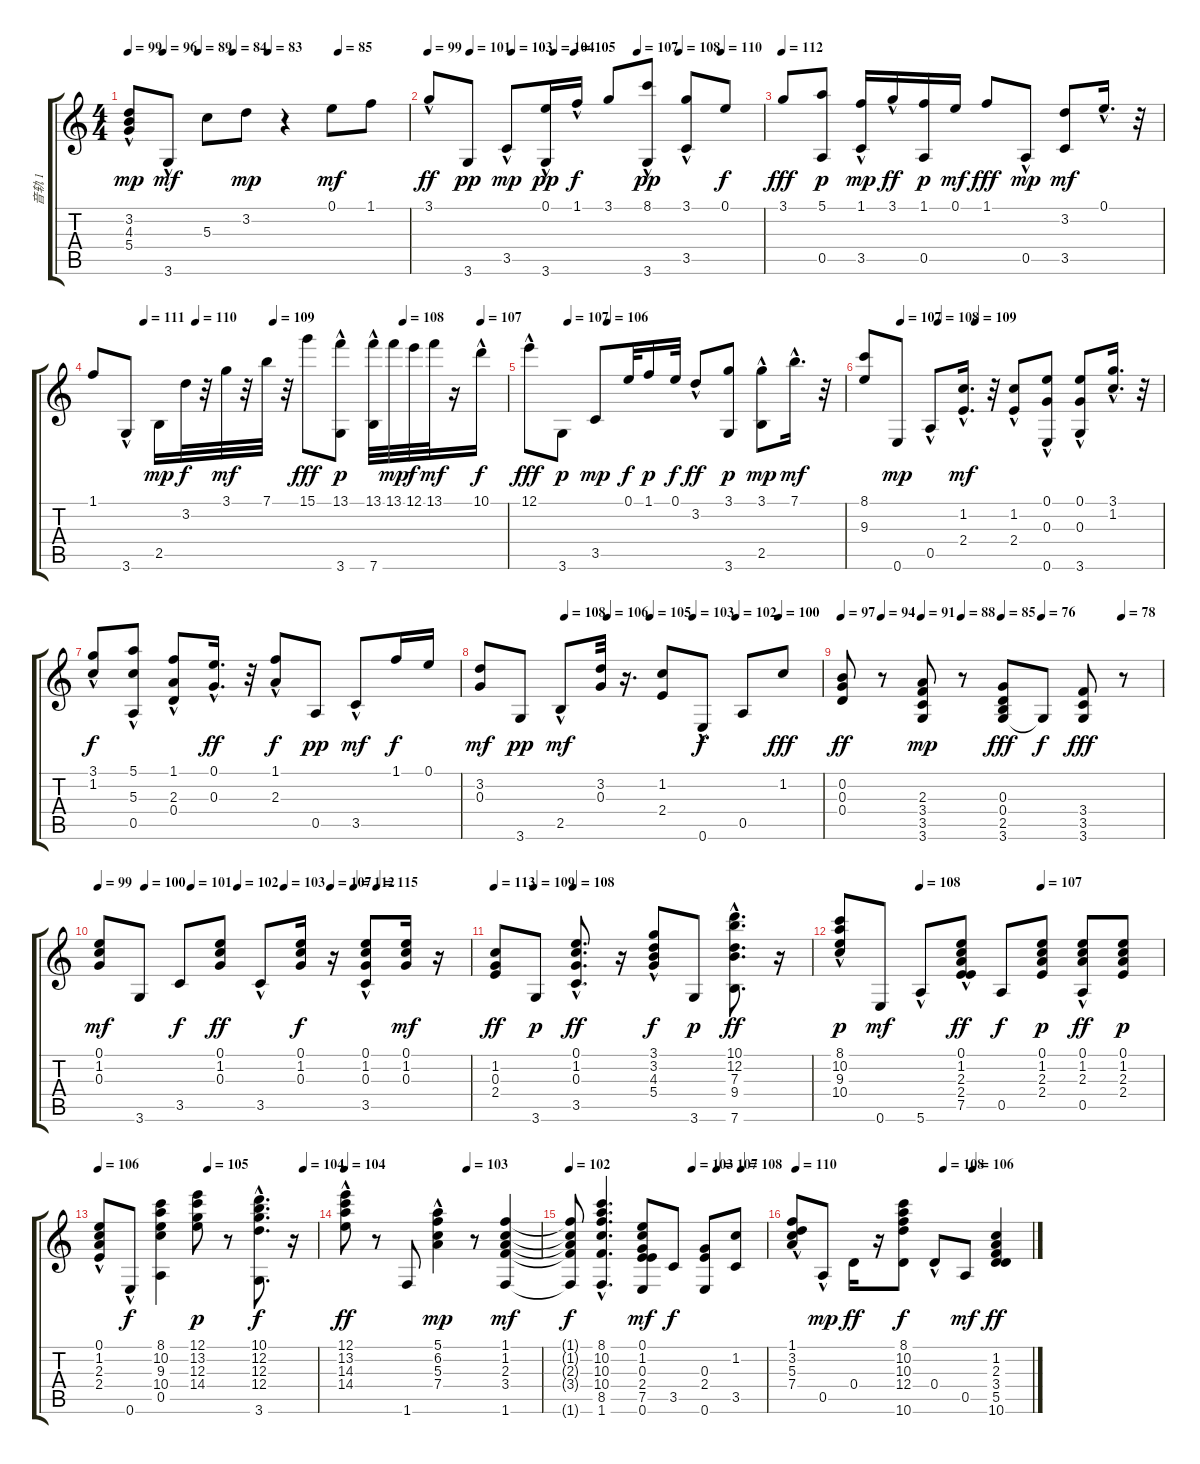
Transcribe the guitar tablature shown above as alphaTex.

\track ("音轨 1" "音轨 1") {instrument acousticguitarsteel}
\staff {score tabs}
\tuning (E4 B3 G3 D3 A2 E2) {hide}
\ts (4 4)
\tempo 99
\tempo (96 0.125)
\tempo (89 0.25)
\tempo (84 0.375)
\tempo (83 0.5)
\tempo (85 0.75)
\clef g2
\ks c
(3.2{hac} 4.3{hac} 5.4).8{dy mp} 3.6{hac}.8{dy mf} 5.3.8 3.2.8{dy mp} r.4 0.1.8{dy mf} 1.1.8 |
\tempo 99
\tempo (101 0.125)
\tempo (103 0.25)
\tempo (104 0.375)
\tempo (105 0.4375)
\tempo (107 0.625)
\tempo (108 0.75)
\tempo (110 0.875)
3.1{hac}.8{dy ff} 3.6.8{dy pp} 3.5{hac}.8{dy mp} (0.1{hac} 3.6{hac}).16{dy pp} 1.1{hac}.16{dy f} 3.1.8 (8.1{hac} 3.6).8{dy pp} (3.1 3.5{hac}).8 0.1.8{dy f} |
\tempo 112
3.1.8{dy fff} (5.1 0.5).8{dy p} (1.1 3.5{hac}).16{dy mp} 3.1{hac}.16{dy ff} (1.1 0.5).16{dy p} 0.1.16{dy mf} 1.1.8{dy fff} 0.5{hac}.8{dy mp} (3.2 3.5).8{dy mf} 0.1{hac}.16{d} r.32 |
\tempo (111 0.125)
\tempo (110 0.25)
\tempo (109 0.4375)
\tempo (108 0.75)
\tempo (107 0.9375)
1.1.8 3.6{hac}.8 2.5.16{dy mp} 3.2.32{dy f} r.32 3.1.32{dy mf} r.32 7.1.32 r.32 15.1.8{dy fff} (13.1{hac} 3.6).8{dy p} (13.1 7.6{hac}).32 13.1.32{dy mp} 12.1.32{dy f} 13.1.32{dy mf} r.16 10.1{hac}.16{dy f} |
\tempo (107 0.125)
\tempo (106 0.25)
12.1{hac}.8{dy fff} 3.6.8{dy p} 3.5.8{dy mp} 0.1.32{dy f} 1.1.16{dy p} 0.1.32{dy f} 3.2{hac}.8{dy ff} (3.1 3.6).8{dy p} (3.1{hac} 2.5{hac}).8{dy mp} 7.1{hac}.16{d dy mf} r.32 |
\tempo (107 0.125)
\tempo (108 0.25)
\tempo (109 0.375)
(8.1 9.3).8 0.6.8{dy mp} 0.5{hac}.8 (1.2{hac} 2.4{hac}).16{d dy mf} r.32 (1.2{hac} 2.4{hac}).8 (0.1{hac} 0.3{hac} 0.6).8 (0.1{hac} 0.3{hac} 3.6).8 (3.1{hac} 1.2{hac}).16{d} r.32 |
(3.1{hac} 1.2{hac}).8{dy f} (5.1{hac} 5.3{hac} 0.5).8 (1.1{hac} 2.3{hac} 0.4{hac}).8 (0.1{hac} 0.3{hac}).16{d dy ff} r.32 (1.1{hac} 2.3{hac}).8{dy f} 0.5.8{dy pp} 3.5{hac}.8{dy mf} 1.1.16{dy f} 0.1.16 |
\tempo (108 0.25)
\tempo (106 0.375)
\tempo (105 0.5)
\tempo (103 0.625)
\tempo (102 0.75)
\tempo (100 0.875)
(3.2 0.3).8{dy mf} 3.6.8{dy pp} 2.5{hac}.8{dy mf} (3.2 0.3).32 r.16{d} (1.2 2.4).8 0.6{hac}.8{dy f} 0.5.8 1.2.8{dy fff} |
\tempo 97
\tempo (94 0.125)
\tempo (91 0.25)
\tempo (88 0.375)
\tempo (85 0.5)
\tempo (76 0.625)
\tempo (78 0.875)
(0.2 0.3 0.4).8{dy ff} r.8 (2.3 3.4 3.5 3.6).8{dy mp} r.8 (0.3 0.4 2.5 3.6).8{dy fff} 3.6{t}.8{dy f} (3.4 3.5 3.6).8{dy fff} r.8 |
\tempo 99
\tempo (100 0.125)
\tempo (101 0.25)
\tempo (102 0.375)
\tempo (103 0.5)
\tempo (107 0.625)
\tempo (112 0.6875)
\tempo (115 0.75)
(0.1 1.2 0.3).8{dy mf} 3.6.8 3.5.8{dy f} (0.1 1.2 0.3).8{dy ff} 3.5{hac}.8 (0.1 1.2 0.3).16{dy f} r.16 (0.1 1.2 0.3 3.5{hac}).8 (0.1 1.2 0.3).16{dy mf} r.16 |
\tempo 113
\tempo (109 0.125)
\tempo (108 0.25)
(1.2 0.3 2.4).8{dy ff} 3.6.8{dy p} (0.1{hac} 1.2{hac} 0.3{hac} 3.5).8{d dy ff} r.16 (3.1{hac} 3.2{hac} 4.3 5.4{hac}).8{dy f} 3.6.8{dy p} (10.1{hac} 12.2{hac} 7.3{hac} 9.4{hac} 7.6{hac}).8{d dy ff} r.16 |
\tempo (108 0.25)
\tempo (107 0.625)
(8.1{hac} 10.2 9.3 10.4{hac}).8{dy p} 0.6.8{dy mf} 5.6{hac}.8 (0.1 1.2{hac} 2.3 2.4{hac} 7.5{hac}).8{dy ff} 0.5.8{dy f} (0.1 1.2 2.3 2.4).8{dy p} (0.1 1.2 2.3 0.5{hac}).8{dy ff} (0.1 1.2 2.3 2.4).8{dy p} |
\tempo 106
\tempo (105 0.5)
\tempo (104 0.9375)
(0.1{hac} 1.2 2.3{hac} 2.4).8 0.6{hac}.8{dy f} (8.1 10.2 9.3 10.4 0.5).4 (12.1 13.2 12.3 14.4).8{dy p} r.8 (10.1{hac} 12.2{hac} 12.3{hac} 12.4{hac} 3.6{hac}).8{d dy f} r.16 |
\tempo 104
\tempo (103 0.625)
(12.1{hac} 13.2 14.3{hac} 14.4{hac}).8{dy ff} r.8 1.6.8 (5.1{hac} 6.2 5.3 7.4).4{dy mp} r.8 (1.1 1.2 2.3 3.4 1.6).4{dy mf} |
\tempo 102
\tempo (103 0.625)
\tempo (107 0.75)
\tempo (108 0.875)
(1.1{t} 1.2{t} 2.3{t} 3.4{t} 1.6{t}).8{dy f} (8.1{hac} 10.2{hac} 10.3{hac} 10.4{hac} 8.5{hac} 1.6{hac}).4{d} (0.1 1.2 0.3 2.4 7.5 0.6).8{dy mf} 3.5.8{dy f} (0.3 2.4 0.6).8 (1.2 3.5).8 |
\tempo 110
\tempo (108 0.625)
\tempo (106 0.75)
(1.1{hac} 3.2 5.3 7.4).8 0.5{hac}.8{dy mp} 0.4.16{dy ff} r.16 (8.1 10.2 10.3 12.4 10.6).8{dy f} 0.4{hac}.8 0.5.8{dy mf} (1.2 2.3 3.4 5.5 10.6).4{dy ff}
